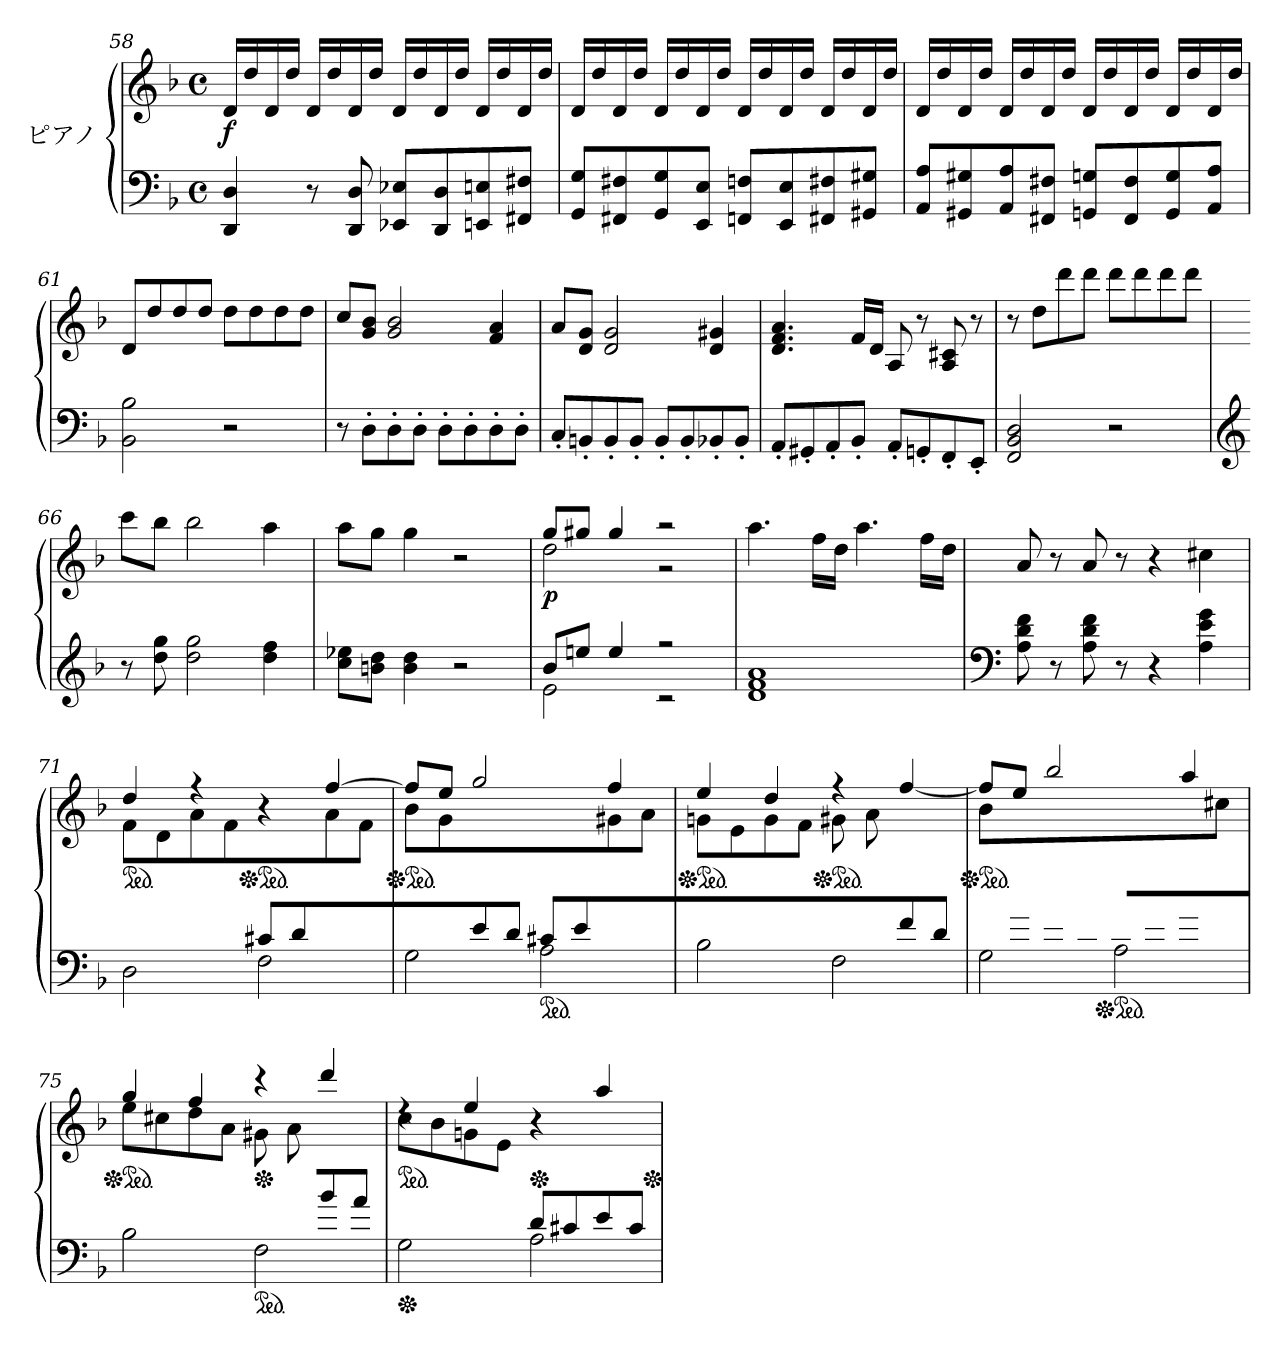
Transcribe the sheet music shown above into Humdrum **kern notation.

**kern	**kern	**dynam
*part1	*part1	*part1
*staff2	*staff1	*staff1/2
*I"ピアノ	*	*
*clefF4	*clefG2	*
*k[b-]	*k[b-]	*
*M4/4	*M4/4	*
*met(c)	*met(c)	*
=58	=58	=58
!	!	!LO:DY:b
4DD/ 4D/	16d/LL	f
.	16dd/	.
.	16d/	.
.	16dd/JJ	.
8r	16d/LL	.
.	16dd/	.
8DD/ 8D/	16d/	.
.	16dd/JJ	.
8EE-X/ 8E-X/L	16d/LL	.
.	16dd/	.
8DD/ 8D/	16d/	.
.	16dd/JJ	.
8EEn/ 8En/	16d/LL	.
.	16dd/	.
8FF#X/ 8F#X/J	16d/	.
.	16dd/JJ	.
=59	=59	=59
8GG/ 8G/L	16d/LL	.
.	16dd/	.
8FF#X/ 8F#X/	16d/	.
.	16dd/JJ	.
8GG/ 8G/	16d/LL	.
.	16dd/	.
8EE/ 8E/J	16d/	.
.	16dd/JJ	.
8FFn/ 8Fn/L	16d/LL	.
.	16dd/	.
8EE/ 8E/	16d/	.
.	16dd/JJ	.
8FF#X/ 8F#X/	16d/LL	.
.	16dd/	.
8GG#X/ 8G#X/J	16d/	.
.	16dd/JJ	.
!!LO:LB:g=z
=60	=60	=60
8AA/ 8A/L	16d/LL	.
.	16dd/	.
8GG#X/ 8G#X/	16d/	.
.	16dd/JJ	.
8AA/ 8A/	16d/LL	.
.	16dd/	.
8FF#X/ 8F#X/J	16d/	.
.	16dd/JJ	.
8GGn/ 8Gn/L	16d/LL	.
.	16dd/	.
8FF#/ 8F#/	16d/	.
.	16dd/JJ	.
8GG/ 8G/	16d/LL	.
.	16dd/	.
8AA/ 8A/J	16d/	.
.	16dd/JJ	.
=61	=61	=61
2BB-\ 2B-\	8d/L	.
.	8dd/	.
.	8dd/	.
.	8dd/J	.
2r	8dd\L	.
.	8dd\	.
.	8dd\	.
.	8dd\J	.
=62	=62	=62
8r	8cc/L	.
8D'\L	8g/ 8b-/J	.
8D'\	2g/ 2b-/	.
8D'\J	.	.
8D'\L	.	.
8D'\	.	.
8D'\	4f/ 4a/	.
8D'\J	.	.
=63	=63	=63
8C'/L	8a/L	.
8BBn'/	8d/ 8g/J	.
8BB'/	2d/ 2g/	.
8BB'/J	.	.
8BB'/L	.	.
8BB'/	.	.
8BB-X'/	4d/ 4g#X/	.
8BB-'/J	.	.
!!LO:PB:g=z
=64	=64	=64
8AA'/L	4.d/ 4.f/ 4.a/	.
8GG#X'/	.	.
8AA'/	.	.
8BB-'/J	16f/LL	.
.	16d/JJ	.
8AA'/L	8A/	.
8GGn'/	8r	.
8FF'/	8A/ 8c#X/	.
8EE'/J	8r	.
=65	=65	=65
2FF/ 2BB-/ 2D/	8r	.
.	8dd\L	.
.	8ddd\	.
.	8ddd\J	.
2r	8ddd\L	.
.	8ddd\	.
.	8ddd\	.
.	8ddd\J	.
=66	=66	=66
*clefG2	*	*
8r	8ccc\L	.
8dd\ 8gg\	8bb-\J	.
2dd\ 2gg\	2bb-\	.
4dd\ 4ff\	4aa\	.
=67	=67	=67
8cc\ 8ee-X\L	8aa\L	.
8bn\ 8dd\J	8gg\J	.
4b\ 4dd\	4gg\	.
2r	2r	.
=68	=68	=68
*^	*^	*
!	!	!	!	!LO:DY:b
8b-/L	2e\	8gg/L	2dd\	p
8een/J	.	8gg#X/J	.	.
4ee/	.	4gg#/	.	.
2r	2r	2r	2r	.
*v	*v	*	*	*
*	*v	*v	*
!!LO:LB:g=z
=69	=69	=69
1d 1f 1a	4.aa\	.
.	16ff\LL	.
.	16dd\JJ	.
.	4.aa\	.
.	16ff\LL	.
.	16dd\JJ	.
=70	=70	=70
*clefF4	*	*
8A\ 8d\ 8f\	8a/	.
8r	8r	.
8A\ 8d\ 8f\	8a/	.
8r	8r	.
4r	4r	.
4A\ 4e\ 4g\	4cc#X\	.
=71	=71	=71
*^	*	*
*	*	*ped	*
*	*	*^	*
2ryy	2D\	4dd/	8f\L	.
.	.	.	8d\	.
.	.	4r	8a\	.
.	.	.	8f\J	.
*	*	*Xped	*	*
*	*	*ped	*	*
8c#X/L	2F\	4r	4ryy	.
8d/	.	.	.	.
4ryy	.	[4ff/	8a\	.
.	.	.	8f\J	.
=72	=72	=72	=72	=72
*	*	*Xped	*	*
*	*	*ped	*	*
4ryy	2G\	8ff/L]	8b-\L	.
.	.	8ee/J	8g\	.
8e/	.	2gg/	2ryy	.
8d/J	.	.	.	.
*ped	*	*	*	*
8c#X/L	2A\	.	.	.
8e/	.	.	.	.
4ryy	.	4ff/	8g#X\	.
.	.	.	8a\J	.
!!LO:LB:g=z	!!
=73	=73	=73	=73	=73
*	*	*Xped	*	*
*	*	*ped	*	*
2.ryy	2B-\	4ee/	8gn\L	.
.	.	.	8e\	.
.	.	4dd/	8g\	.
.	.	.	8f\J	.
*	*	*Xped	*	*
*	*	*ped	*	*
.	2F\	4r	8g#X\L	.
.	.	.	8a\	.
8f/	.	[4ff/	4ryy	.
8d/J	.	.	.	.
=74	=74	=74	=74	=74
*	*	*Xped	*	*
*	*	*ped	*	*
8ryy	2G\	8ff/L]	8b-\L	.
8gn/	.	8ee/J	2.ryy	.
8e/	.	2bb-/	.	.
8d/J	.	.	.	.
*Xped	*	*	*	*
*ped	*	*	*	*
8c#X/L	2A\	.	.	.
8e/	.	.	.	.
8g/	.	4aa/	.	.
8ryy	.	.	8cc#X\J	.
=75	=75	=75	=75	=75
*	*	*Xped	*	*
*	*	*ped	*	*
2.ryy	2B-\	4gg/	8ee\L	.
.	.	.	8cc#X\	.
.	.	4ff/	8dd\	.
.	.	.	8a\J	.
*ped	*	*	*	*
*	*	*Xped	*	*
.	2F\	4r	8g#X\L	.
.	.	.	8a\	.
8b-/	.	4ddd/	4ryy	.
8a/J	.	.	.	.
=76	=76	=76	=76	=76
*Xped	*	*	*	*
*	*	*ped	*	*
2ryy	2G\	4rdd	8cc\L	.
.	.	.	8b-\	.
.	.	4ee/	8gn\	.
.	.	.	8e\J	.
*	*	*Xped	*	*
8d/L	2A\	4r	2ryy	.
8c#X/	.	.	.	.
8e/	.	4aa/	.	.
8c#/J	.	.	.	.
*v	*v	*	*	*
*	*v	*v	*
*	*Xped	*
=	=	=
*-	*-	*-
